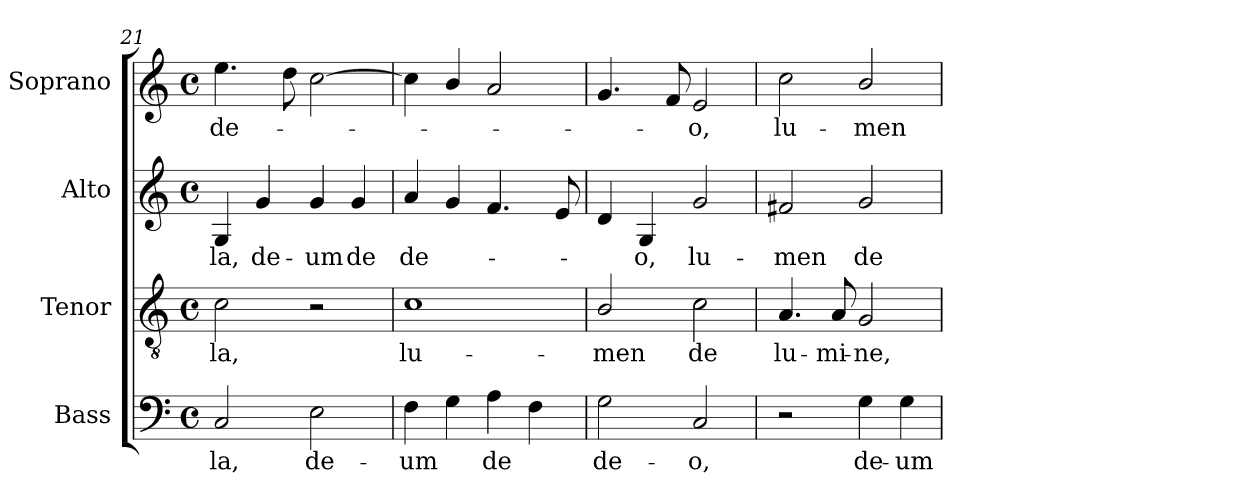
**kern	**text	**kern	**text	**kern	**text	**kern	**text
*part4	*part4	*part3	*part3	*part2	*part2	*part1	*part1
*staff4	*staff4	*staff3	*staff3	*staff2	*staff2	*staff1	*staff1
*I"Bass	*	*I"Tenor	*	*I"Alto	*	*I"Soprano	*
*I'B.	*	*I'T.	*	*I'A.	*	*I'S.	*
*clefF4	*	*clefGv2	*	*clefG2	*	*clefG2	*
*	*	*ITrd7c12	*	*	*	*	*
*k[]	*	*k[]	*	*k[]	*	*k[]	*
*C:	*	*C:	*	*C:	*	*C:	*
*M4/4	*	*M4/4	*	*M4/4	*	*M4/4	*
*met(c)	*	*met(c)	*	*met(c)	*	*met(c)	*
=21	=21	=21	=21	=21	=21	=21	=21
!	!LO:LY:b:color=#000000	!	!	!	!	!	!
!	!	!	!LO:LY:b:color=#000000	!	!	!	!
!	!	!	!	!	!LO:LY:b:color=#000000	!	!
!	!	!	!	!	!	!	!LO:LY:b:color=#000000
2Ci/	-la,	2Ci\	-la,	4Gi/	-la,	4.eei\	de-
!	!	!	!	!	!LO:LY:b:color=#000000	!	!
.	.	.	.	4gi/	de-	.	.
.	.	.	.	.	.	8ddi\	.
!	!LO:LY:b:color=#000000	!	!	!	!	!	!
!	!	!	!	!	!LO:LY:b:color=#000000	!	!
2Ei\	de-	2r	.	4gi/	-um	[2cci\	.
!	!	!	!	!	!LO:LY:b:color=#000000	!	!
.	.	.	.	4gi/	de	.	.
=22	=22	=22	=22	=22	=22	=22	=22
!	!LO:LY:b:color=#000000	!	!	!	!	!	!
!	!	!	!LO:LY:b:color=#000000	!	!	!	!
!	!	!	!	!	!LO:LY:b:color=#000000	!	!
4Fi\	-um	1Ci	lu-	4ai/	de-	4cci\]	.
4Gi\	.	.	.	4gi/	.	4bi/	.
!	!LO:LY:b:color=#000000	!	!	!	!	!	!
4Ai\	de	.	.	4.fi/	.	2ai/	.
4Fi\	.	.	.	.	.	.	.
.	.	.	.	8ei/	.	.	.
=23	=23	=23	=23	=23	=23	=23	=23
!	!LO:LY:b:color=#000000	!	!	!	!	!	!
!	!	!	!LO:LY:b:color=#000000	!	!	!	!
2Gi\	de-	2BBi/	-men	4di/	.	4.gi/	.
!	!	!	!	!	!LO:LY:b:color=#000000	!	!
.	.	.	.	4Gi/	-o,	.	.
.	.	.	.	.	.	8fi/	.
!	!LO:LY:b:color=#000000	!	!	!	!	!	!
!	!	!	!LO:LY:b:color=#000000	!	!	!	!
!	!	!	!	!	!LO:LY:b:color=#000000	!	!
!	!	!	!	!	!	!	!LO:LY:b:color=#000000
2Ci/	-o,	2Ci\	de	2gi/	lu-	2ei/	-o,
=24	=24	=24	=24	=24	=24	=24	=24
!	!	!	!LO:LY:b:color=#000000	!	!	!	!
!	!	!	!	!	!LO:LY:b:color=#000000	!	!
!	!	!	!	!	!	!	!LO:LY:b:color=#000000
2r	.	4.AAi/	lu-	2f#Xi/	-men	2cci\	lu-
!	!	!	!LO:LY:b:color=#000000	!	!	!	!
.	.	8AAi/	-mi-	.	.	.	.
!	!LO:LY:b:color=#000000	!	!	!	!	!	!
!	!	!	!LO:LY:b:color=#000000	!	!	!	!
!	!	!	!	!	!LO:LY:b:color=#000000	!	!
!	!	!	!	!	!	!	!LO:LY:b:color=#000000
4Gi\	de-	2GGi/	-ne,	2gi/	de	2bi/	-men
!	!LO:LY:b:color=#000000	!	!	!	!	!	!
4Gi\	-um	.	.	.	.	.	.
=	=	=	=	=	=	=	=
*-	*-	*-	*-	*-	*-	*-	*-
